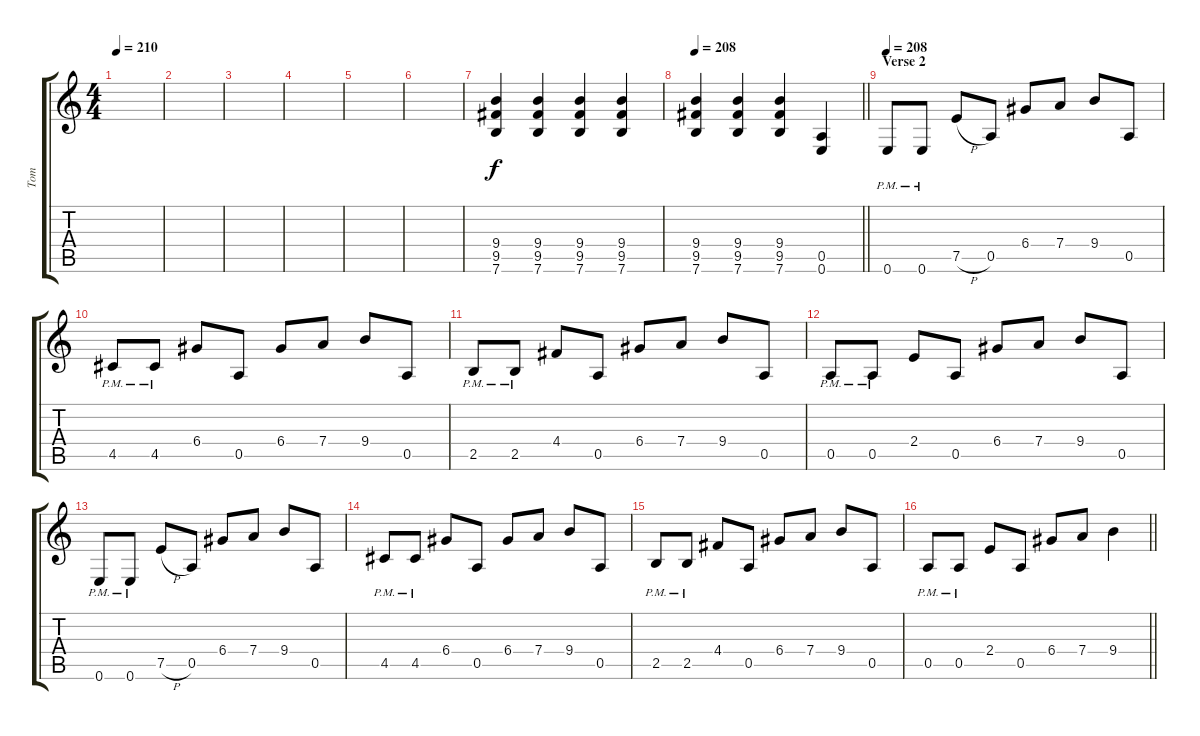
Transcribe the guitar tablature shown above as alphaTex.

\track ("Tom" "Tom") {instrument distortionguitar}
\staff {score tabs}
\tuning (E4 B3 G3 D3 A2 E2) {hide}
\ts (4 4)
\tempo 210
\clef g2
\ks c
|
|
|
|
|
|
(9.4 9.5 7.6).4{volume 14} (9.4 9.5 7.6).4 (9.4 9.5 7.6).4 (9.4 9.5 7.6).4 |
\tempo 208
\barLineRight lightlight
(9.4 9.5 7.6).4 (9.4 9.5 7.6).4 (9.4 9.5 7.6).4 (0.5 0.6).4 |
\section ("" "Verse 2")
\tempo 208
0.6{pm}.8 0.6{pm}.8 7.5{h}.8 0.5.8 6.4.8 7.4.8 9.4.8 0.5.8 |
4.5{pm}.8 4.5{pm}.8 6.4.8 0.5.8 6.4.8 7.4.8 9.4.8 0.5.8 |
2.5{pm}.8 2.5{pm}.8 4.4.8 0.5.8 6.4.8 7.4.8 9.4.8 0.5.8 |
0.5{pm}.8 0.5{pm}.8 2.4.8 0.5.8 6.4.8 7.4.8 9.4.8 0.5.8 |
0.6{pm}.8 0.6{pm}.8 7.5{h}.8 0.5.8 6.4.8 7.4.8 9.4.8 0.5.8 |
4.5{pm}.8 4.5{pm}.8 6.4.8 0.5.8 6.4.8 7.4.8 9.4.8 0.5.8 |
2.5{pm}.8 2.5{pm}.8 4.4.8 0.5.8 6.4.8 7.4.8 9.4.8 0.5.8 |
\barLineRight lightlight
0.5{pm}.8 0.5{pm}.8 2.4.8 0.5.8 6.4.8 7.4.8 9.4.4
